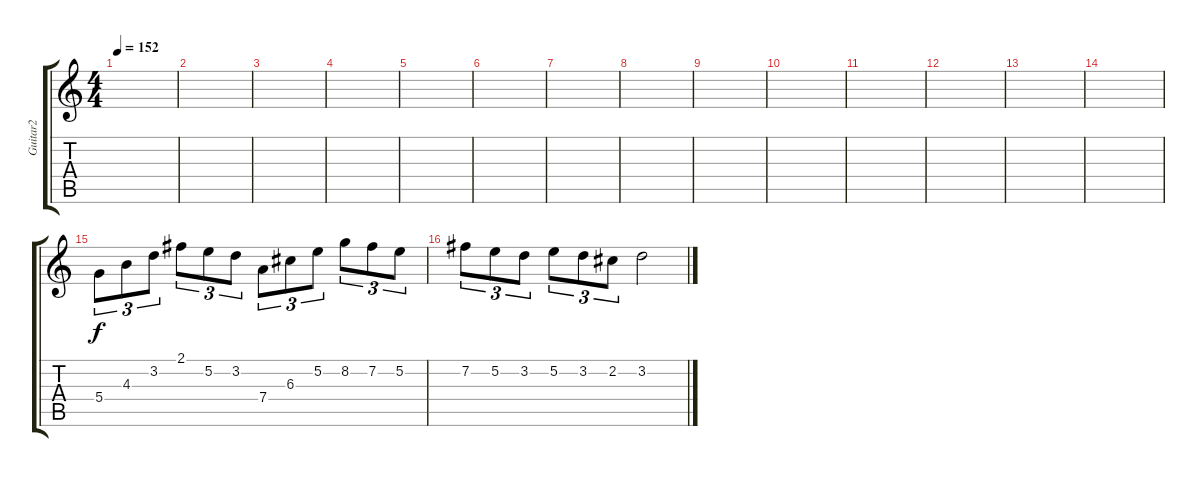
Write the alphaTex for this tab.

\track ("Guitar2" "Guitar2") {instrument distortionguitar}
\staff {score tabs}
\tuning (E4 B3 G3 D3 A2 E2) {hide}
\ts (4 4)
\tempo 152
\clef g2
\ks c
|
|
|
|
|
|
|
|
|
|
|
|
|
|
5.4.8{tu (3 2)} 4.3.8{tu (3 2)} 3.2.8{tu (3 2)} 2.1.8{tu (3 2)} 5.2.8{tu (3 2)} 3.2.8{tu (3 2)} 7.4.8{tu (3 2)} 6.3.8{tu (3 2)} 5.2.8{tu (3 2)} 8.2.8{tu (3 2)} 7.2.8{tu (3 2)} 5.2.8{tu (3 2)} |
7.2.8{tu (3 2)} 5.2.8{tu (3 2)} 3.2.8{tu (3 2)} 5.2.8{tu (3 2)} 3.2.8{tu (3 2)} 2.2.8{tu (3 2)} 3.2.2
